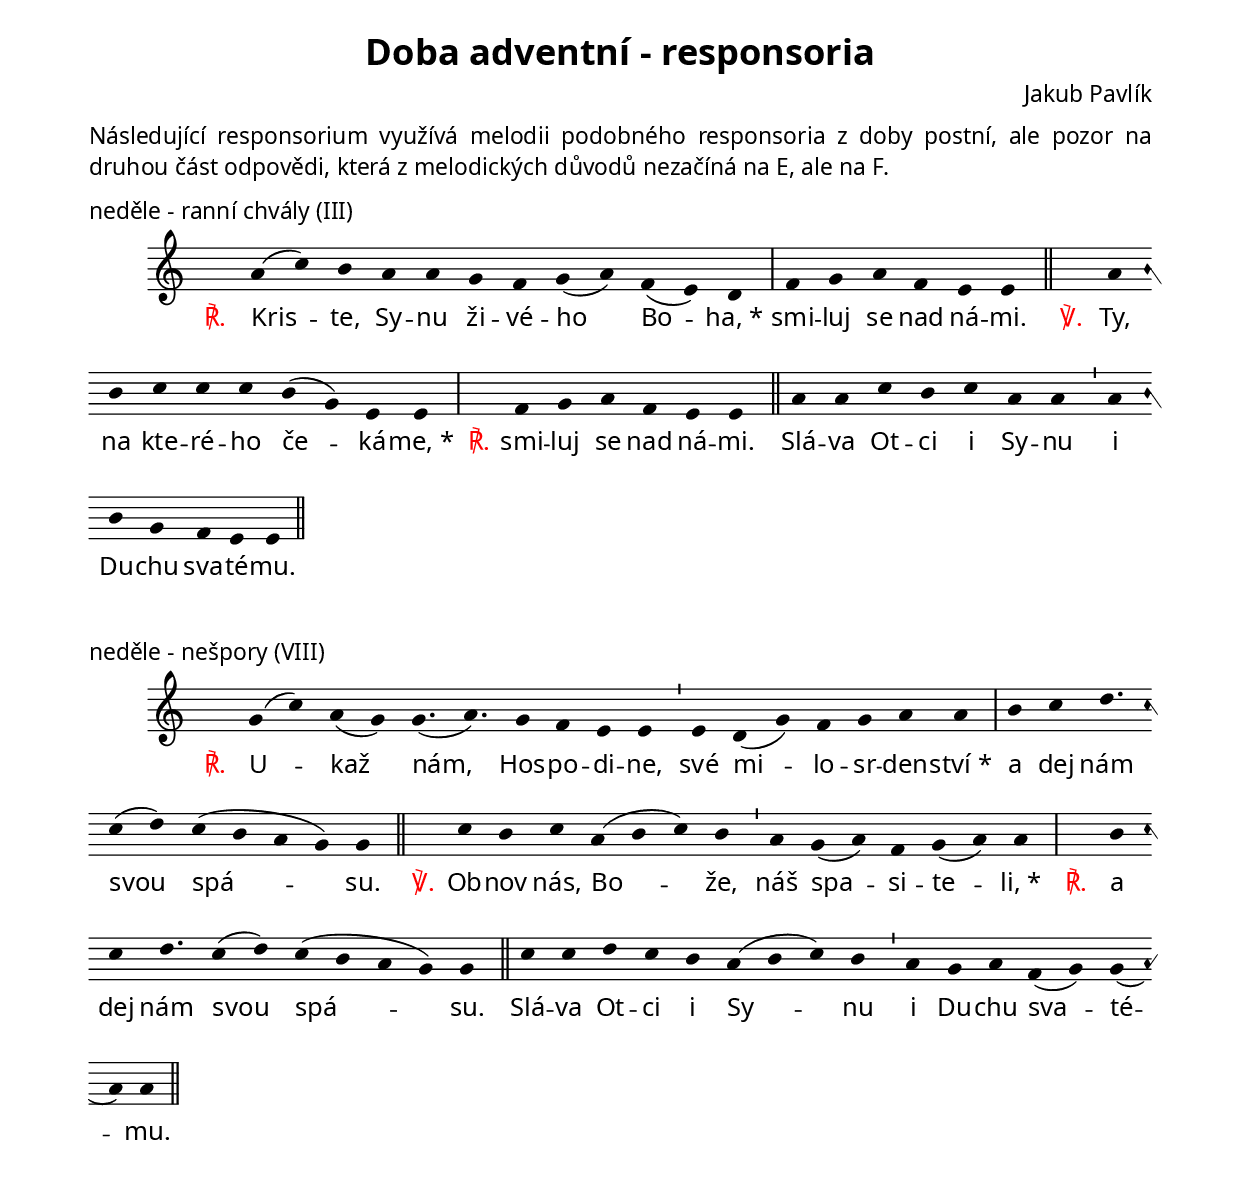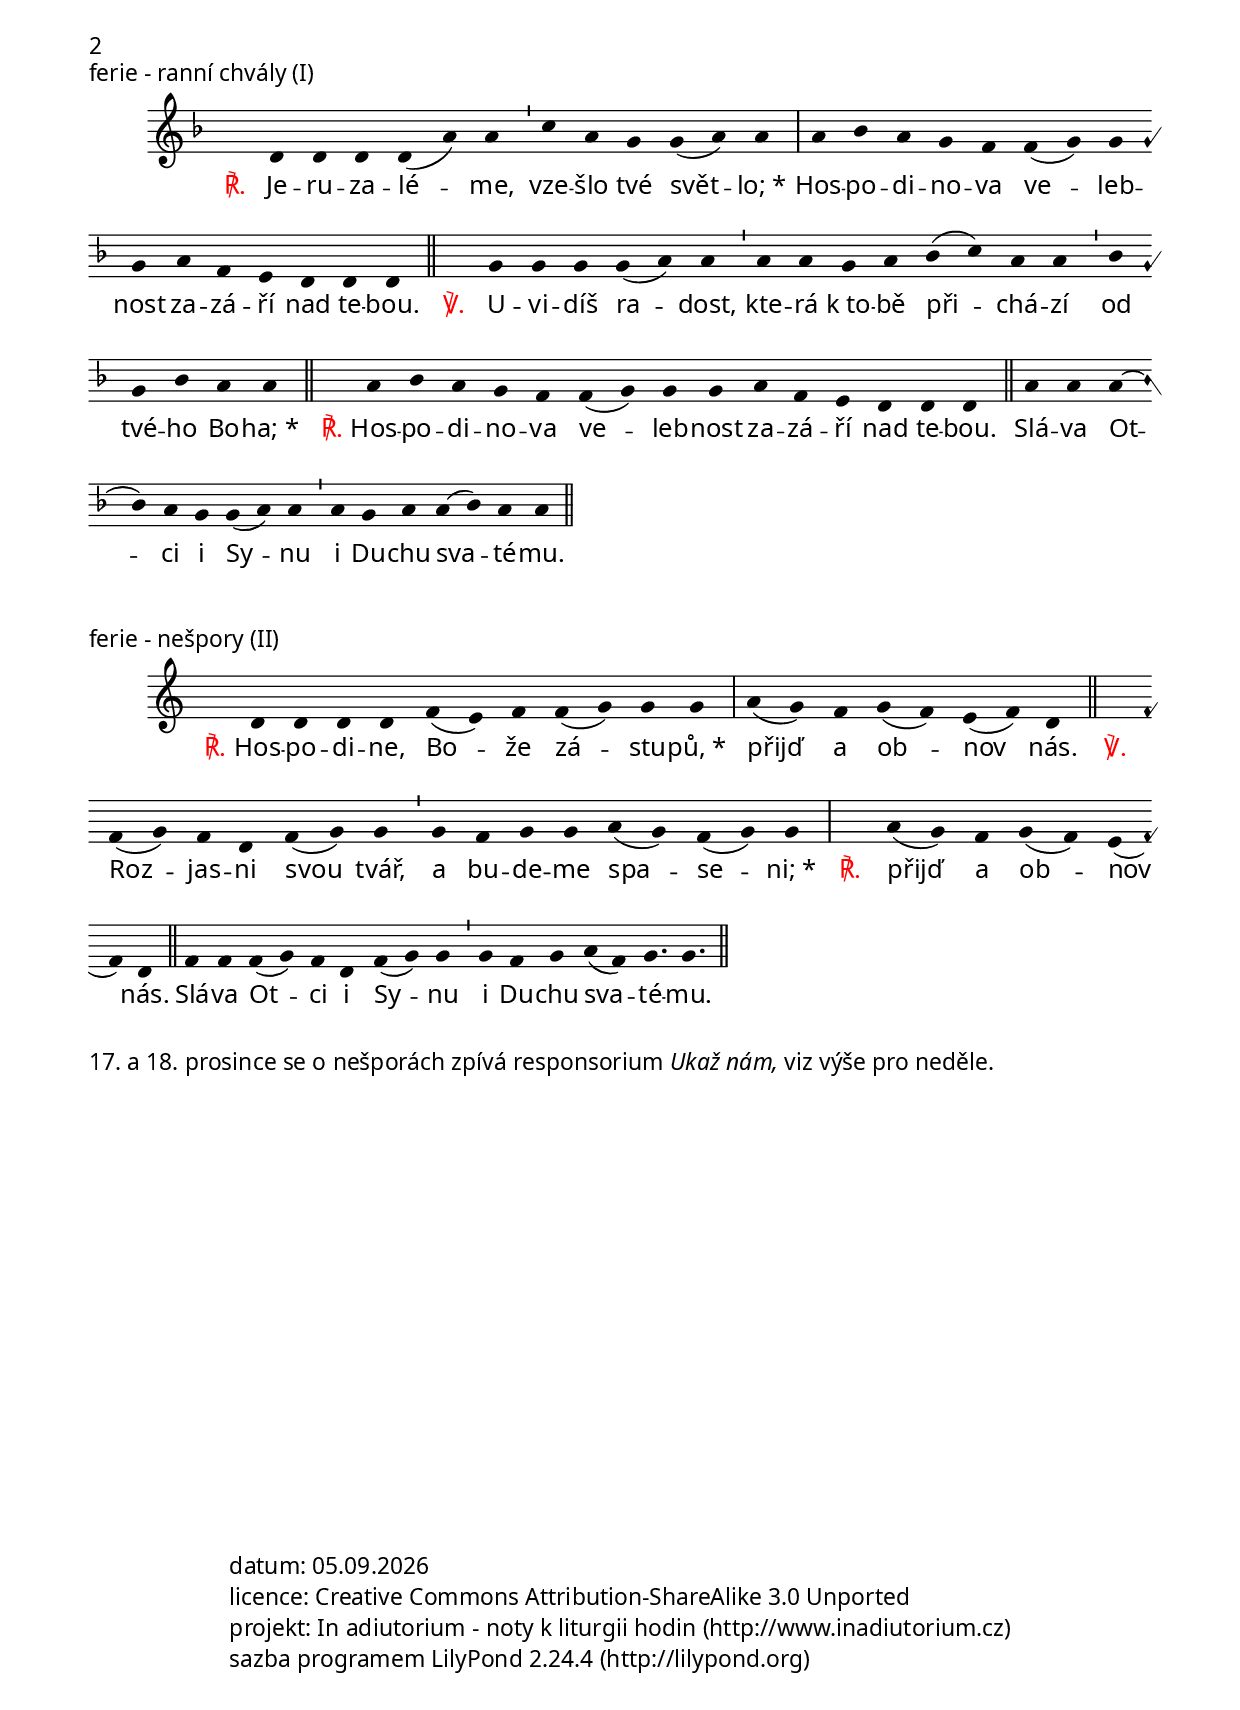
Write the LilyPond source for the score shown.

\version "2.14.2"

\header {
  title = "Doba adventní - responsoria"
  composer = "Jakub Pavlík"
}

\paper {
  % neroztahovat noty na celou stranku, ale nechat misto dole:
  ragged-bottom = ##t
}

\include "spolecne.ly"
\include "dilyresponsorii.ly"

\markup\justify {
  Následující responsorium využívá melodii podobného responsoria
  z doby postní, ale pozor na druhou část odpovědi,
  která z melodických důvodů nezačíná na E, ale na F.
}

% Podstatna cast melodie (krome verse) je zkopirovana
% z responsoria pro dobu postni.
\score {
  \relative c'' {
    \choralniRezim

    \neviditelna a
    a4( c) b a a g f g( a) f( e) d \barMax
    f4 g a f e e \barFinalis

    \neviditelna a
    a4 b c c c b( g) e e \barMax
    \neviditelna e
    f4 g a f e e \barFinalis

    a4 a c b c a a \barMin
    a4 b g f e e \barFinalis
  }
  \addlyrics {
    \Response Kris -- te, Sy -- nu ži -- vé -- ho Bo -- ha,_*
    smi -- luj se nad ná -- mi.

    \Verse Ty, na kte -- ré -- ho če -- ká -- me,_*
    \Response smi -- luj se nad ná -- mi.
    \textRespDoxologie
  }
  \header {
    quid = "resp."
    modus = "III"
    titulus = "neděle - ranní chvály"
    fial = "pust_responsoria.ly#ne-rch?zacatek=13&konec=15"
    piece = \markup\sestavTitulekRespII
    id = "ne-rch"
  }
}

\score {
  \relative c'' {
    \choralniRezim

    % R
    \neviditelna g
    g4( c) a( g) g4.( a) g4 f e e \barMin
    e d( g) f g a a \barMax
    b4 c d4. c4( d) c( b a g) g \barFinalis
    % V
    \neviditelna b
    c4 b c a(b c) b \barMin
    a g( a) f g( a) a \barMax
    % R
    \neviditelna b
    b4 c d4. c4( d) c( b a g) g \barFinalis
    % Slava
    c4 c d c b a( b c) b \barMin
    a g a f( g) g( a) a \barFinalis
  }
  \addlyrics {
    \Response U -- kaž nám, Hos -- po -- di -- ne, své mi -- lo -- sr -- den -- ství_*
    a dej nám svou spá -- su.
    \Verse Ob -- nov nás, Bo -- že, náš spa -- si -- te -- li,_*
    \Response a dej nám svou spá -- su.
    \textRespDoxologie
  }
  \header {
    quid = "resp."
    modus = "VIII"
    titulus = "neděle - nešpory"
    piece = \markup\sestavTitulekRespII
    id = "ne-ne"
  }
}

\pageBreak

\score {
  \relative c' {
    \choralniRezim
    \key f \major

    % R
    \neviditelna d
    d4 d d d( a') a \barMin c a g g( a) a \barMax
    a bes a g f f( g) g g a f e d d d \barFinalis
    % V
    \neviditelna g
    g4 g g g( a) a \barMin a a g a bes( c) a a \barMin
    bes4 g bes a a \barFinalis
    % R
    \neviditelna a
    a bes a g f f( g) g g a f e d d d \barFinalis
    % Slava
    a'4 a a( bes) a g g( a) a \barMin a g a a( bes) a a \barFinalis
  }
  \addlyrics {
    \Response Je -- ru -- za -- lé -- me, vze -- šlo tvé svět -- lo;_*
    Hos -- po -- di -- no -- va ve -- leb -- nost za -- zá -- ří nad te -- bou.
    \Verse U -- vi -- díš ra -- dost, kte -- rá k_to -- bě při -- chá -- zí od tvé -- ho Bo -- ha;_*
    \Response Hos -- po -- di -- no -- va ve -- leb -- nost za -- zá -- ří nad te -- bou.
    \textRespDoxologie
  }
  \header {
    quid = "resp."
    modus = "I"
    titulus = "ferie - ranní chvály"
    piece = \markup\sestavTitulekRespII
    id = "fe-rch"
  }
}

\score {
  \relative c' {
    \choralniRezim

    % R
    \neviditelna d
    d4 d d d f( e) f f( g) g g \barMax
    a( g) f g( f) e( f) d \barFinalis
    % V
    \neviditelna f
    f4( g) f d f( g) g \barMin g f g g a( g) f( g) g \barMax
    % R
    \neviditelna g
    a( g) f g( f) e( f) d \barFinalis
    % Slava
    f4 f f( g) f d f( g) g \barMin g f g a( f) g4. g \barFinalis
  }
  \addlyrics {
    \Response Hos -- po -- di -- ne, Bo -- že zá -- stu -- pů,_*
    přijď a ob -- nov nás.
    \Verse Roz -- jas -- ni svou tvář, a bu -- de -- me spa -- se -- ni;_*
    \Response přijď a ob -- nov nás.
    \textRespDoxologie
  }
  \header {
    quid = "resp."
    modus = "II"
    titulus = "ferie - nešpory"
    piece = \markup\sestavTitulekRespII
    placet = "melisma na _zástupů_ trochu drhne"
    id = "fe-ne"
  }
}

\markup{
  17. a 18. prosince se o nešporách zpívá responsorium \italic{Ukaž nám,} viz výše pro neděle.
}
